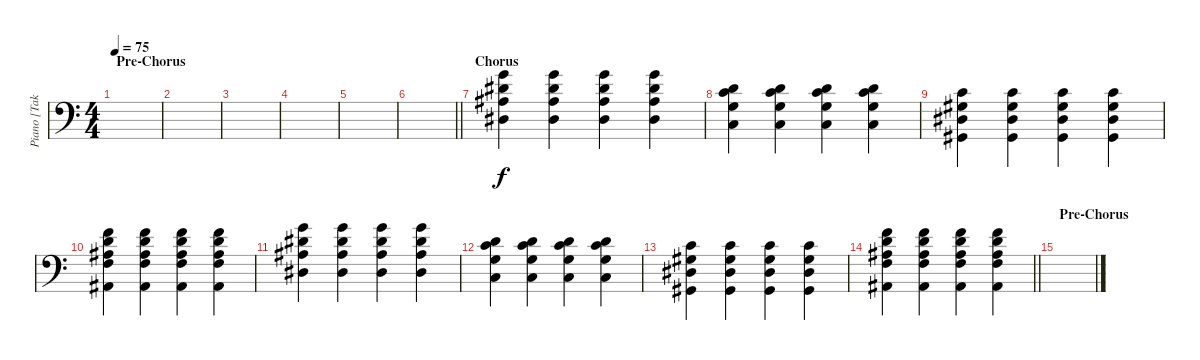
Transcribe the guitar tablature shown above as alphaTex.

\track ("Piano [Taka] (Staff 2)" "Piano [Tak") {instrument acousticgrandpiano}
\staff {score}
\tuning (E4 B3 G3 D3 A2 E2 B1) {hide}
\ts (4 4)
\section ("" "Pre-Chorus")
\tempo 75
\clef f4
\ks c
|
|
|
|
|
\barLineRight lightlight
|
\section ("" "Chorus")
(3.1 4.2 3.3 1.4).4 (3.1 4.2 3.3 1.4).4 (3.1 4.2 3.3 1.4).4 (3.1 4.2 3.3 1.4).4 |
(3.2 5.3 5.4 3.5).4 (3.2 5.3 5.4 3.5).4 (3.2 5.3 5.4 3.5).4 (3.2 5.3 5.4 3.5).4 |
(1.2 1.3 1.4 4.6).4 (1.2 1.3 1.4 4.6).4 (1.2 1.3 1.4 4.6).4 (1.2 1.3 1.4 4.6).4 |
(1.1 3.2 3.3 3.4 1.5).4 (1.1 3.2 3.3 3.4 1.5).4 (1.1 3.2 3.3 3.4 1.5).4 (1.1 3.2 3.3 3.4 1.5).4 |
(3.1 4.2 3.3 1.4).4 (3.1 4.2 3.3 1.4).4 (3.1 4.2 3.3 1.4).4 (3.1 4.2 3.3 1.4).4 |
(3.2 5.3 5.4 3.5).4 (3.2 5.3 5.4 3.5).4 (3.2 5.3 5.4 3.5).4 (3.2 5.3 5.4 3.5).4 |
(1.2 1.3 1.4 4.6).4 (1.2 1.3 1.4 4.6).4 (1.2 1.3 1.4 4.6).4 (1.2 1.3 1.4 4.6).4 |
\barLineRight lightlight
(1.1 3.2 3.3 3.4 1.5).4 (1.1 3.2 3.3 3.4 1.5).4 (1.1 3.2 3.3 3.4 1.5).4 (1.1 3.2 3.3 3.4 1.5).4 |
\section ("" "Pre-Chorus")
